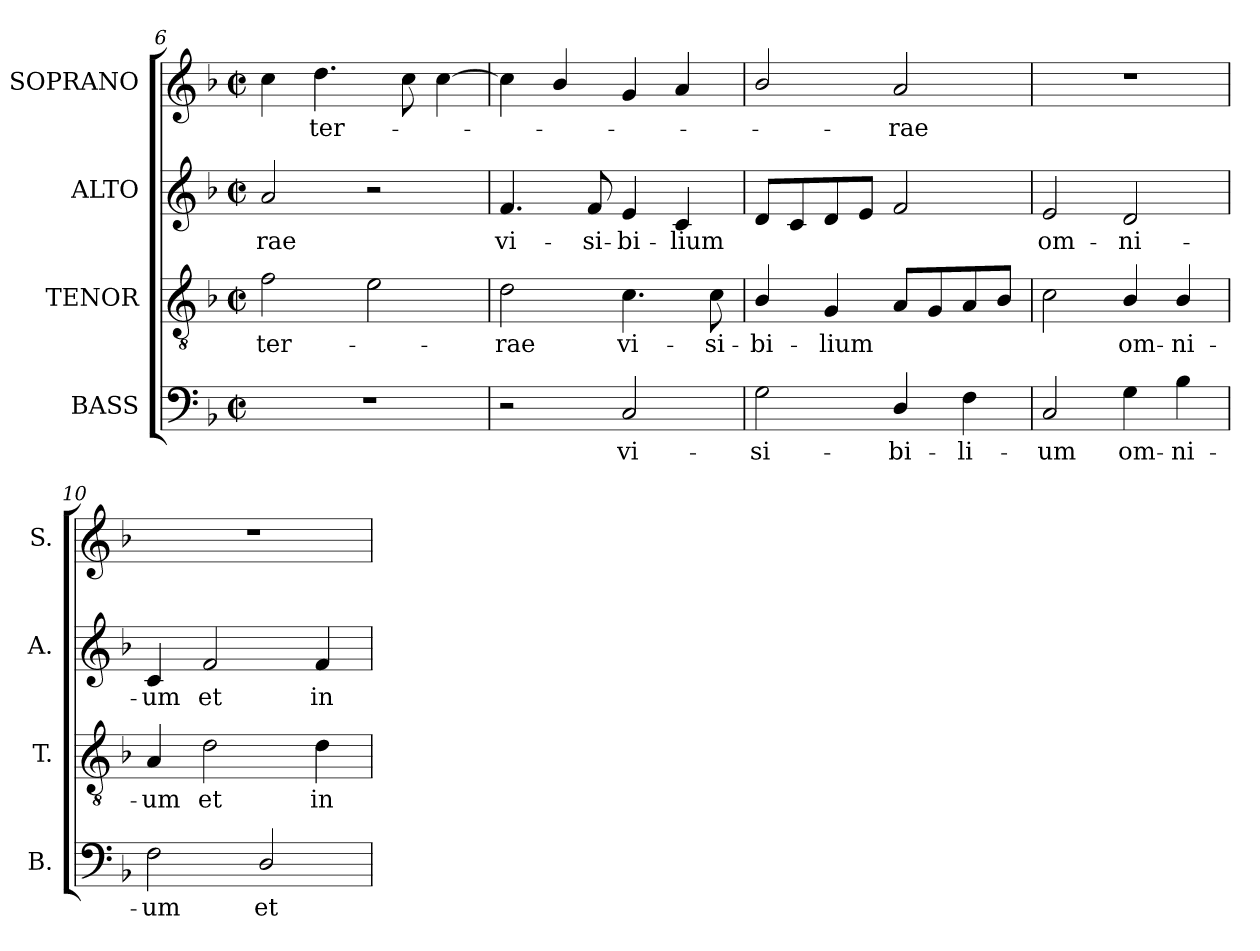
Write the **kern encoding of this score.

**kern	**text	**kern	**text	**kern	**text	**kern	**text
*part4	*part4	*part3	*part3	*part2	*part2	*part1	*part1
*staff4	*staff4	*staff3	*staff3	*staff2	*staff2	*staff1	*staff1
*I"BASS	*	*I"TENOR	*	*I"ALTO	*	*I"SOPRANO	*
*I'B.	*	*I'T.	*	*I'A.	*	*I'S.	*
*clefF4	*	*clefGv2	*	*clefG2	*	*clefG2	*
*	*	*ITrd7c12	*	*	*	*	*
*k[b-]	*	*k[b-]	*	*k[b-]	*	*k[b-]	*
*F:	*	*F:	*	*F:	*	*F:	*
*M2/2	*	*M2/2	*	*M2/2	*	*M2/2	*
*met(c|)	*	*met(c|)	*	*met(c|)	*	*met(c|)	*
=6	=6	=6	=6	=6	=6	=6	=6
!	!	!	!LO:LY:b:color=#000000	!	!	!	!
!	!	!	!	!	!LO:LY:b:color=#000000	!	!
1r	.	2Fi\	ter-	2ai/	-rae	4cci\	.
!	!	!	!	!	!	!	!LO:LY:b:color=#000000
.	.	.	.	.	.	4.ddi\	ter-
.	.	2Ei\	.	2r	.	.	.
.	.	.	.	.	.	8cci\	.
.	.	.	.	.	.	[4cci\	.
!!LO:LB:g=z
=7	=7	=7	=7	=7	=7	=7	=7
!	!	!	!LO:LY:b:color=#000000	!	!	!	!
!	!	!	!	!	!LO:LY:b:color=#000000	!	!
2r	.	2Di\	-rae	4.fi/	vi-	4cci\]	.
.	.	.	.	.	.	4b-i/	.
!	!	!	!	!	!LO:LY:b:color=#000000	!	!
.	.	.	.	8fi/	-si-	.	.
!	!LO:LY:b:color=#000000	!	!	!	!	!	!
!	!	!	!LO:LY:b:color=#000000	!	!	!	!
!	!	!	!	!	!LO:LY:b:color=#000000	!	!
2Ci/	vi-	4.Ci\	vi-	4ei/	-bi-	4gi/	.
!	!	!	!	!	!LO:LY:b:color=#000000	!	!
.	.	.	.	4ci/	-lium	4ai/	.
!	!	!	!LO:LY:b:color=#000000	!	!	!	!
.	.	8Ci\	-si-	.	.	.	.
=8	=8	=8	=8	=8	=8	=8	=8
!	!LO:LY:b:color=#000000	!	!	!	!	!	!
!	!	!	!LO:LY:b:color=#000000	!	!	!	!
2Gi\	-si-	4BB-i/	-bi-	8di/L	.	2b-i/	.
.	.	.	.	8ci/	.	.	.
!	!	!	!LO:LY:b:color=#000000	!	!	!	!
.	.	4GGi/	-lium	8di/	.	.	.
.	.	.	.	8ei/J	.	.	.
!	!LO:LY:b:color=#000000	!	!	!	!	!	!
!	!	!	!	!	!	!	!LO:LY:b:color=#000000
4Di/	-bi-	8AAi/L	.	2fi/	.	2ai/	-rae
.	.	8GGi/	.	.	.	.	.
!	!LO:LY:b:color=#000000	!	!	!	!	!	!
4Fi\	-li-	8AAi/	.	.	.	.	.
.	.	8BB-i/J	.	.	.	.	.
=9	=9	=9	=9	=9	=9	=9	=9
!	!LO:LY:b:color=#000000	!	!	!	!	!	!
!	!	!	!	!	!LO:LY:b:color=#000000	!	!
2Ci/	-um	2Ci\	.	2ei/	om-	1r	.
!	!LO:LY:b:color=#000000	!	!	!	!	!	!
!	!	!	!LO:LY:b:color=#000000	!	!	!	!
!	!	!	!	!	!LO:LY:b:color=#000000	!	!
4Gi\	om-	4BB-i/	om-	2di/	-ni-	.	.
!	!LO:LY:b:color=#000000	!	!	!	!	!	!
!	!	!	!LO:LY:b:color=#000000	!	!	!	!
4B-i\	-ni-	4BB-i/	-ni-	.	.	.	.
=10	=10	=10	=10	=10	=10	=10	=10
!	!LO:LY:b:color=#000000	!	!	!	!	!	!
!	!	!	!LO:LY:b:color=#000000	!	!	!	!
!	!	!	!	!	!LO:LY:b:color=#000000	!	!
2Fi\	-um	4AAi/	-um	4ci/	-um	1r	.
!	!	!	!LO:LY:b:color=#000000	!	!	!	!
!	!	!	!	!	!LO:LY:b:color=#000000	!	!
.	.	2Di\	et	2fi/	et	.	.
!	!LO:LY:b:color=#000000	!	!	!	!	!	!
2Di/	et	.	.	.	.	.	.
!	!	!	!LO:LY:b:color=#000000	!	!	!	!
!	!	!	!	!	!LO:LY:b:color=#000000	!	!
.	.	4Di\	in-	4fi/	in-	.	.
=	=	=	=	=	=	=	=
*-	*-	*-	*-	*-	*-	*-	*-
